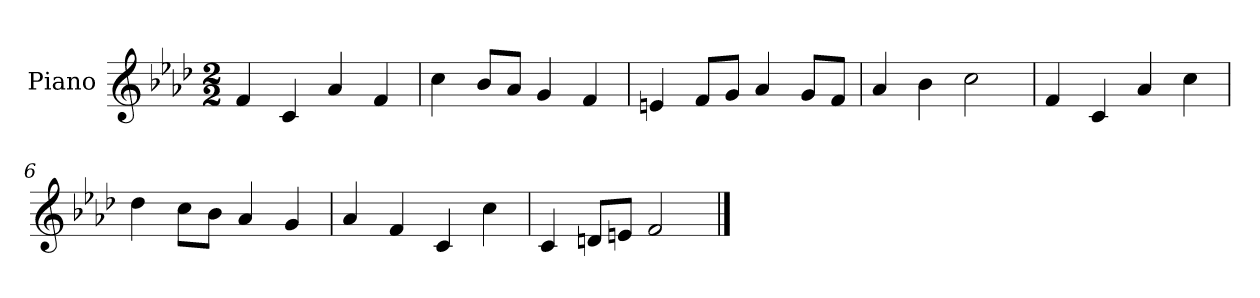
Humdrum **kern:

**kern
*part1
*staff1
*I"Piano
*I'Pno.
*clefG2
*k[b-e-a-d-]
*M2/2
*MM120
=1
4f/
4c/
4a-/
4f/
=2
4cc\
8b-/L
8a-/J
4g/
4f/
=3
4en/
8f/L
8g/J
4a-/
8g/L
8f/J
=4
4a-/
4b-\
2cc\
=5
4f/
4c/
4a-/
4cc\
=6
4dd-\
8cc\L
8b-\J
4a-/
4g/
=7
4a-/
4f/
4c/
4cc\
=8
4c/
8dn/L
8en/J
2f/
==
*-
